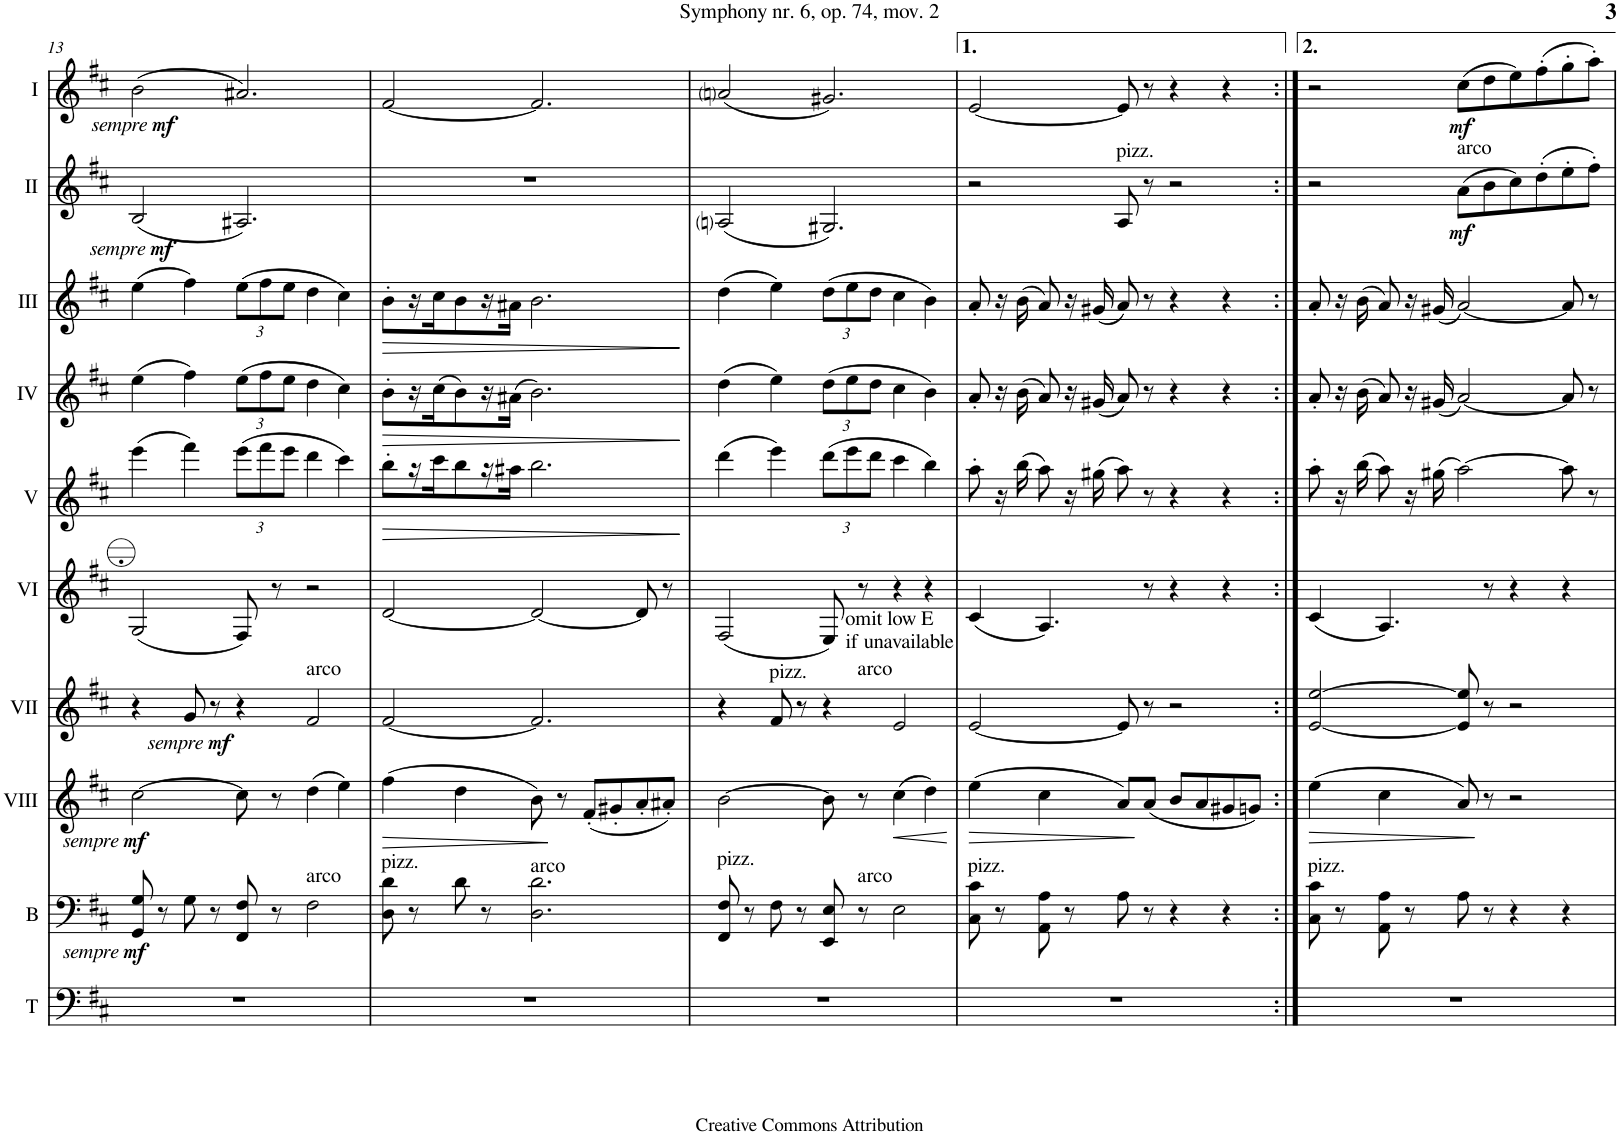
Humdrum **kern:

**kern	**kern	**dynam	**kern	**dynam	**kern	**dynam	**kern	**kern	**dynam	**kern	**dynam	**kern	**dynam	**kern	**dynam	**kern	**dynam
*part10	*part9	*part9	*part8	*part8	*part7	*part7	*part6	*part5	*part5	*part4	*part4	*part3	*part3	*part2	*part2	*part1	*part1
*staff10	*staff9	*staff9	*staff8	*staff8	*staff7	*staff7	*staff6	*staff5	*staff5	*staff4	*staff4	*staff3	*staff3	*staff2	*staff2	*staff1	*staff1
*I"Timp.	*I"Bass	*	*I"Acc. 8	*	*I"Acc. 7	*	*I"Acc. 6	*I"Acc. 5	*	*I"Acc. 4	*	*I"Acc. 3	*	*I"Acc. 2	*	*I"Acc. 1	*
*I'T	*I'B	*	*	*	*	*	*	*	*	*	*	*	*	*	*	*	*
!!LO:PB:g=z
*clefF4	*clefF4	*	*clefG2	*	*clefG2	*	*clefG2	*clefG2	*	*clefG2	*	*clefG2	*	*clefG2	*	*clefG2	*
*	*Trd7c12	*	*Trd7c12	*	*Trd7c12	*	*Trd7c12	*Trd7c12	*	*	*	*Trd7c12	*	*	*	*	*
*k[f#c#]	*k[f#c#]	*	*k[f#c#]	*	*k[f#c#]	*	*k[f#c#]	*k[f#c#]	*	*k[f#c#]	*	*k[f#c#]	*	*k[f#c#]	*	*k[f#c#]	*
*M5/4	*M5/4	*	*M5/4	*	*M5/4	*	*M5/4	*M5/4	*	*M5/4	*	*M5/4	*	*M5/4	*	*M5/4	*
=13	=13	=13	=13	=13	=13	=13	=13	=13	=13	=13	=13	=13	=13	=13	=13	=13	=13
!	!	!LO:DY:b	!	!	!	!	!	!	!	!	!	!	!	!	!	!	!
!	!	!LO:DY:n=1:b	!	!LO:DY:b	!	!	!	!	!	!	!	!	!	!	!	!	!
!	!	!	!	!LO:DY:n=1:b	!	!	!	!	!	!	!	!	!	!	!LO:DY:b	!	!
!	!	!	!	!	!	!	!	!	!	!	!	!	!	!	!LO:DY:n=1:b	!	!LO:DY:b
!	!	!	!	!	!	!	!	!	!	!	!	!	!	!	!	!	!LO:DY:n=1:b
4%5r	8GG/ 8G/	other-dynamics mf	[2cc#\	other-dynamics mf	4r	.	(2G/	(4eeee\	.	(4ee\	.	(4ee\	.	(2B/	other-dynamics mf	(2b\	other-dynamics mf
.	8r	.	.	.	.	.	.	.	.	.	.	.	.	.	.	.	.
!	!	!	!	!	!	!LO:DY:b	!	!	!	!	!	!	!	!	!	!	!
!	!	!	!	!	!	!LO:DY:n=1:b	!	!	!	!	!	!	!	!	!	!	!
.	8G\	.	.	.	8g/	other-dynamics mf	.	4ffff#\)	.	4ff#\)	.	4ff#\)	.	.	.	.	.
.	8r	.	.	.	8r	.	.	.	.	.	.	.	.	.	.	.	.
*	*	*	*	*	*	*	*	*Xbrackettup	*	*Xbrackettup	*	*Xbrackettup	*	*	*	*	*
.	8FF#/ 8F#/	.	8cc#\]	.	4r	.	8F#/)	(12eeee\L	.	(12ee\L	.	(12ee\L	.	2.A#X/)	.	2.a#X/)	.
.	.	.	.	.	.	.	.	12ffff#\	.	12ff#\	.	12ff#\	.	.	.	.	.
.	8r	.	8r	.	.	.	8r	.	.	.	.	.	.	.	.	.	.
.	.	.	.	.	.	.	.	12eeee\J	.	12ee\J	.	12ee\J	.	.	.	.	.
!	!	!	!	!	!LO:TX:a:t=arco	!	!	!	!	!	!	!	!	!	!	!	!
!	!LO:TX:a:t=arco	!	!	!	!	!	!	!	!	!	!	!	!	!	!	!	!
.	2F#\	.	(4dd\	.	2f#/	.	2r	4dddd\	.	4dd\	.	4dd\	.	.	.	.	.
.	.	.	4ee\)	.	.	.	.	4cccc#\)	.	4cc#\)	.	4cc#\)	.	.	.	.	.
=14	=14	=14	=14	=14	=14	=14	=14	=14	=14	=14	=14	=14	=14	=14	=14	=14	=14
!	!LO:TX:a:t=pizz.	!	!	!	!	!	!	!	!	!	!	!	!	!	!	!	!
!	!	!	!	!LO:HP:b	!	!	!	!	!LO:HP:b	!	!LO:HP:b	!	!LO:HP:b	!	!	!	!
4%5r	8D\ 8d\	.	(4ff#\	>	[2f#/	.	[2d/	8bbb'\L	>	8b'\L	>	8b'\L	>	4%5r	.	[2f#/	.
.	8r	.	.	.	.	.	.	16r	.	16r	.	16r	.	.	.	.	.
.	.	.	.	.	.	.	.	16cccc#\J	.	(16cc#\J	.	16cc#\J	.	.	.	.	.
.	8d\	.	4dd\	.	.	.	.	8bbb\	.	8b\)	.	8b\	.	.	.	.	.
.	8r	.	.	.	.	.	.	16r	.	16r	.	16r	.	.	.	.	.
.	.	.	.	.	.	.	.	16aaa#X\JJ	.	(16a#X\JJ	.	16a#X\JJ	.	.	.	.	.
!	!LO:TX:a:t=arco	!	!	!	!	!	!	!	!	!	!	!	!	!	!	!	!
.	2.D\ 2.d\	.	8b\)	.	2.f#/]	.	2d/_	2.bbb\	.	2.b\)	.	2.b\	.	.	.	2.f#/]	.
.	.	.	8r	]	.	.	.	.	.	.	.	.	.	.	.	.	.
.	.	.	(8f#'/L	.	.	.	.	.	.	.	.	.	.	.	.	.	.
.	.	.	8g#X'/	.	.	.	.	.	.	.	.	.	.	.	.	.	.
.	.	.	8a'/	.	.	.	8d/]	.	.	.	.	.	.	.	.	.	.
.	.	.	8a#X'/J)	.	.	.	8r	.	.	.	.	.	.	.	.	.	.
.	.	.	.	.	.	.	.	.	]	.	]	.	]	.	.	.	.
=15	=15	=15	=15	=15	=15	=15	=15	=15	=15	=15	=15	=15	=15	=15	=15	=15	=15
!	!LO:TX:a:t=pizz.	!	!	!	!	!	!	!	!	!	!	!	!	!	!	!	!
*	*	*	*	*	*^	*	*	*	*	*	*	*	*	*	*	*	*
4%5r	8FF#/ 8F#/	.	[2b\	.	4r	2ryy	.	(2F#/	(4dddd\	.	(4dd\	.	(4dd\	.	(2Ani/	.	(2ani/	.
.	8r	.	.	.	.	.	.	.	.	.	.	.	.	.	.	.	.	.
!	!	!	!	!	!LO:TX:a:t=pizz.	!	!	!	!	!	!	!	!	!	!	!	!	!
.	8F#\	.	.	.	8f#/	.	.	.	4eeee\)	.	4ee\)	.	4ee\)	.	.	.	.	.
.	8r	.	.	.	8r	.	.	.	.	.	.	.	.	.	.	.	.	.
!	!	!	!	!	!	!	!	!LO:TX:b:t=omit low E	!	!	!	!	!	!	!	!	!	!
!	!	!	!	!	!	!	!	!LO:TX:b:t=if unavailable	!	!	!	!	!	!	!	!	!	!
.	8EE/ 8E/	.	8b\]	.	4r	8ryy	.	8E/)	(12dddd\L	.	(12dd\L	.	(12dd\L	.	2.G#X/)	.	2.g#X/)	.
.	.	.	.	.	.	.	.	.	12eeee\	.	12ee\	.	12ee\	.	.	.	.	.
!	!	!	!	!	!	!LO:TX:a:t=arco	!	!	!	!	!	!	!	!	!	!	!	!
!	!LO:TX:a:t=arco	!	!	!	!	!	!	!	!	!	!	!	!	!	!	!	!	!
.	8r	.	8r	.	.	2ryy	.	8r	.	.	.	.	.	.	.	.	.	.
.	.	.	.	.	.	.	.	.	12dddd\J	.	12dd\J	.	12dd\J	.	.	.	.	.
!	!	!	!	!LO:HP:b	!	!	!	!	!	!	!	!	!	!	!	!	!	!
.	2E\	.	(4cc#\	<	2e/	.	.	4r	4cccc#\	.	4cc#\	.	4cc#\	.	.	.	.	.
.	.	.	4dd\)	.	.	.	.	4r	4bbb\)	.	4b\)	.	4b\)	.	.	.	.	.
.	.	.	.	.	.	8ryy	.	.	.	.	.	.	.	.	.	.	.	.
.	.	.	.	[	.	.	.	.	.	.	.	.	.	.	.	.	.	.
=16	=16	=16	=16	=16	=16	=16	=16	=16	=16	=16	=16	=16	=16	=16	=16	=16	=16	=16
!	!LO:TX:a:t=pizz.	!	!	!	!	!	!	!	!	!	!	!	!	!	!	!	!	!
!	!	!	!	!LO:HP:b	!	!	!	!	!	!	!	!	!	!	!	!	!	!
*	*	*	*	*	*v	*v	*	*	*	*	*	*	*	*	*	*	*	*
4%5r	8C#\ 8c#\	.	(4ee\	>	[2e/	.	(4c#/	8aaa'\	.	8a'/	.	8a'/	.	2r	.	[2e/	.
.	8r	.	.	.	.	.	.	16r	.	16r	.	16r	.	.	.	.	.
.	.	.	.	.	.	.	.	(16bbb\	.	(16b\	.	(16b\	.	.	.	.	.
.	8AA\ 8A\	.	4cc#\	.	.	.	4.A/)	8aaa\)	.	8a/)	.	8a/)	.	.	.	.	.
.	8r	.	.	.	.	.	.	16r	.	16r	.	16r	.	.	.	.	.
.	.	.	.	.	.	.	.	(16ggg#X\	.	(16g#X/	.	(16g#X/	.	.	.	.	.
!	!	!	!	!	!	!	!	!	!	!	!	!	!	!LO:TX:a:t=pizz.	!	!	!
.	8A\	.	8a/L)	.	8e/]	.	.	8aaa\)	.	8a/)	.	8a/)	.	8A/	.	8e/]	.
.	8r	.	(8a/J	]	8r	.	8r	8r	.	8r	.	8r	.	8r	.	8r	.
.	4r	.	8b/L	.	2r	.	4r	4r	.	4r	.	4r	.	2r	.	4r	.
.	.	.	8a/	.	.	.	.	.	.	.	.	.	.	.	.	.	.
.	4r	.	8g#X/	.	.	.	4r	4r	.	4r	.	4r	.	.	.	4r	.
.	.	.	8gn/J)	.	.	.	.	.	.	.	.	.	.	.	.	.	.
=17:|!	=17:|!	=17:|!	=17:|!	=17:|!	=17:|!	=17:|!	=17:|!	=17:|!	=17:|!	=17:|!	=17:|!	=17:|!	=17:|!	=17:|!	=17:|!	=17:|!	=17:|!
!	!LO:TX:a:t=pizz.	!	!	!	!	!	!	!	!	!	!	!	!	!	!	!	!
!	!	!	!	!LO:HP:b	!	!	!	!	!	!	!	!	!	!	!	!	!
4%5r	8C#\ 8c#\	.	(4ee\	>	[2e/ [2ee/	.	(4c#/	8aaa'\	.	8a'/	.	8a'/	.	2r	.	2r	.
.	8r	.	.	.	.	.	.	16r	.	16r	.	16r	.	.	.	.	.
.	.	.	.	.	.	.	.	(16bbb\	.	(16b\	.	(16b\	.	.	.	.	.
.	8AA\ 8A\	.	4cc#\	.	.	.	4.A/)	8aaa\)	.	8a/)	.	8a/)	.	.	.	.	.
.	8r	.	.	.	.	.	.	16r	.	16r	.	16r	.	.	.	.	.
.	.	.	.	.	.	.	.	(16ggg#X\	.	(16g#X/	.	(16g#X/	.	.	.	.	.
!	!	!	!	!	!	!	!	!	!	!	!	!	!	!LO:TX:a:t=arco	!	!	!
!	!	!	!	!	!	!	!	!	!	!	!	!	!	!	!LO:DY:b	!	!LO:DY:b
.	8A\	.	8a/)	.	8e/] 8ee/]	.	.	[2aaa\)	.	[2a/)	.	[2a/)	.	(8a\L	mf	(8cc#\L	mf
.	8r	.	8r	]	8r	.	8r	.	.	.	.	.	.	8b\	.	8dd\	.
.	4r	.	2r	.	2r	.	4r	.	.	.	.	.	.	8cc#\)	.	8ee\)	.
.	.	.	.	.	.	.	.	.	.	.	.	.	.	(8dd'\	.	(8ff#'\	.
.	4r	.	.	.	.	.	4r	8aaa\]	.	8a/]	.	8a/]	.	8ee'\	.	8gg'\	.
.	.	.	.	.	.	.	.	8r	.	8r	.	8r	.	8ff#'\J)	.	8aa'\J)	.
=	=	=	=	=	=	=	=	=	=	=	=	=	=	=	=	=	=
*-	*-	*-	*-	*-	*-	*-	*-	*-	*-	*-	*-	*-	*-	*-	*-	*-	*-
